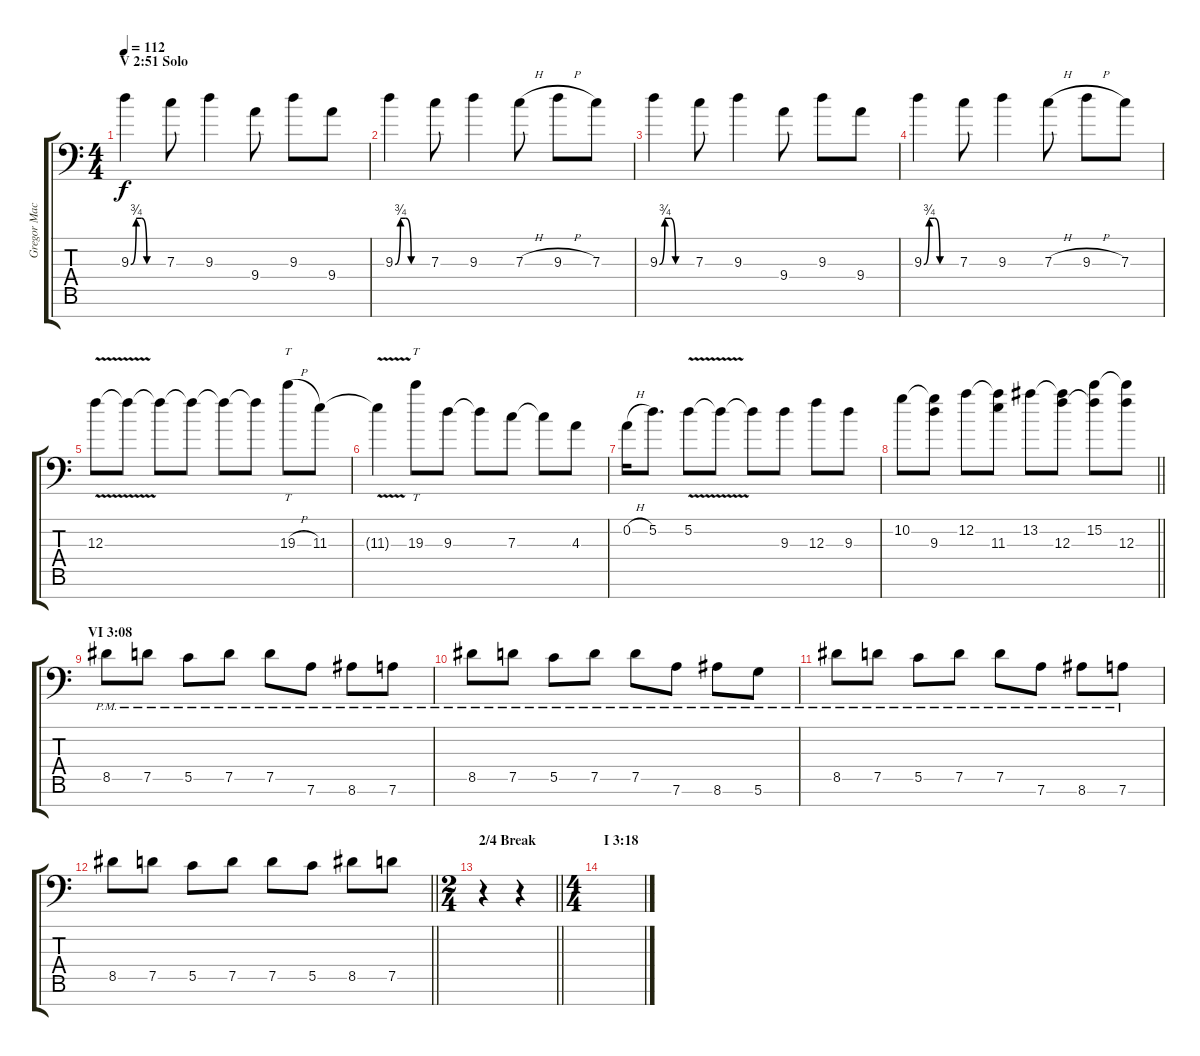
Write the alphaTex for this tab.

\track ("Gregor Mackintosh (Lead Guitar)" "Gregor Mac") {instrument distortionguitar}
\staff {score tabs}
\tuning (D4 A3 F3 C3 G2 D2 A1) {hide}
\ts (4 4)
\section ("" "V 2:51 Solo")
\tempo 112
\clef f4
\ks c
9.3{be (custom 0 0 10 3 20 3 30 0 60 0)}.4{dy f} 7.3.8 9.3.4 9.4.8 9.3.8 9.4.8 |
9.3{be (custom 0 0 10 3 20 3 30 0 60 0)}.4 7.3.8 9.3.4 7.3{h}.8 9.3{h}.8 7.3.8 |
9.3{be (custom 0 0 10 3 20 3 30 0 60 0)}.4 7.3.8 9.3.4 9.4.8 9.3.8 9.4.8 |
9.3{be (custom 0 0 10 3 20 3 30 0 60 0)}.4 7.3.8 9.3.4 7.3{h}.8 9.3{h}.8 7.3.8 |
12.3{v}.8 12.3{t}.8 12.3{t}.8 12.3{t}.8 12.3{t}.8 12.3{t}.8 19.3{h}.8{tt} 11.3.8 |
11.3{v t}.4 19.3.8{tt} 9.3.8 9.3{t}.8 7.3.8 7.3{t}.8 4.3.8 |
0.2{h}.16 5.2.8{d} 5.2{v}.8 5.2{t}.8 5.2{t}.8 9.3.8 12.3.8 9.3.8 |
\barLineRight lightlight
10.2.8 (10.2{t} 9.3).8 12.2.8 (12.2{t} 11.3).8 13.2.8 (13.2{t} 12.3).8 (15.2 12.3{t}).8 (15.2{t} 12.3).8 |
\section ("" "VI 3:08")
8.5{pm}.8 7.5{pm}.8 5.5{pm}.8 7.5{pm}.8 7.5{pm}.8 7.6{pm}.8 8.6{pm}.8 7.6{pm}.8 |
8.5{pm}.8 7.5{pm}.8 5.5{pm}.8 7.5{pm}.8 7.5{pm}.8 7.6{pm}.8 8.6{pm}.8 5.6{pm}.8 |
8.5{pm}.8 7.5{pm}.8 5.5{pm}.8 7.5{pm}.8 7.5{pm}.8 7.6{pm}.8 8.6{pm}.8 7.6{pm}.8 |
\barLineRight lightlight
8.5.8 7.5.8 5.5.8 7.5.8 7.5.8 5.5.8 8.5.8 7.5.8 |
\ts (2 4)
\section ("" "2/4 Break")
\barLineRight lightlight
r.4 r.4 |
\ts (4 4)
\section ("" "I 3:18")
